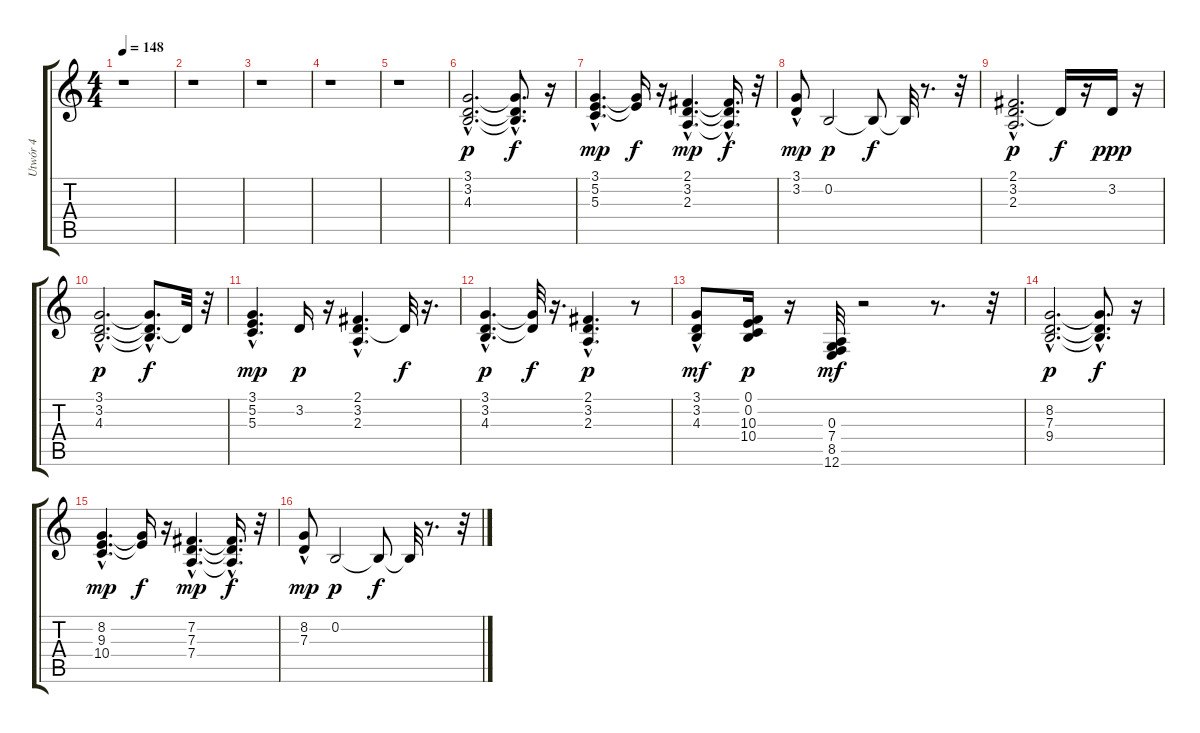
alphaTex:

\track ("Utwór 4" "Utwór 4") {instrument percussiveorgan}
\staff {score tabs}
\tuning (E4 B3 G3 D3 A2 E2) {hide}
\ts (4 4)
\tempo 148
\clef g2
\ks c
r.1{dy p instrument percussiveorgan} |
r.1 |
r.1 |
r.1 |
r.1 |
(3.1{hac} 3.2{hac} 4.3{hac}).2{d} (3.1{t} 3.2{hac t} 4.3{hac t}).8{d dy f} r.16 |
(3.1{hac} 5.2{hac} 5.3{hac}).4{d dy mp} (3.1{t} 5.2{t}).16{dy f} r.16 (2.1{hac} 3.2{hac} 2.3{hac}).4{d dy mp} (2.1{t} 3.2{hac t} 2.3{t}).16{d dy f} r.32 |
(3.1{hac} 3.2{hac}).8{dy mp} 0.2.2{dy p} 0.2{t}.8{dy f} 0.2{t}.32 r.8{d} r.32 |
(2.1 3.2{hac} 2.3{hac}).2{d dy p} 3.2{t}.16{dy f} r.16 3.2.16{dy ppp} r.16 |
(3.1{hac} 3.2{hac} 4.3{hac}).2{d dy p} (3.1{t} 3.2{hac t} 4.3{t}).8{d dy f} 3.2{t}.32 r.32 |
(3.1{hac} 5.2{hac} 5.3).4{d dy mp} 3.2.16{dy p} r.16 (2.1 3.2{hac} 2.3{hac}).4{d} 3.2{t}.32{dy f} r.16{d} |
(3.1{hac} 3.2{hac} 4.3).4{d dy p} (3.1{t} 3.2{t}).32{dy f} r.16{d} (2.1 3.2{hac} 2.3).4{d dy p} r.8 |
(3.1{hac} 3.2 4.3).8{dy mf} (0.1 0.2 10.3 10.4).16{dy p} r.16 (0.3 7.4 8.5 12.6).32{dy mf} r.2 r.8{d} r.32 |
(8.2{hac} 7.3{hac} 9.4{hac}).2{d dy p} (8.2{t} 7.3{hac t} 9.4{hac t}).8{d dy f} r.16 |
(8.2{hac} 9.3{hac} 10.4{hac}).4{d dy mp} (8.2{t} 9.3{t}).16{dy f} r.16 (7.2{hac} 7.3{hac} 7.4{hac}).4{d dy mp} (7.2{t} 7.3{hac t} 7.4{t}).16{d dy f} r.32 |
(8.2{hac} 7.3{hac}).8{dy mp} 0.2.2{dy p} 0.2{t}.8{dy f} 0.2{t}.32 r.8{d} r.32
